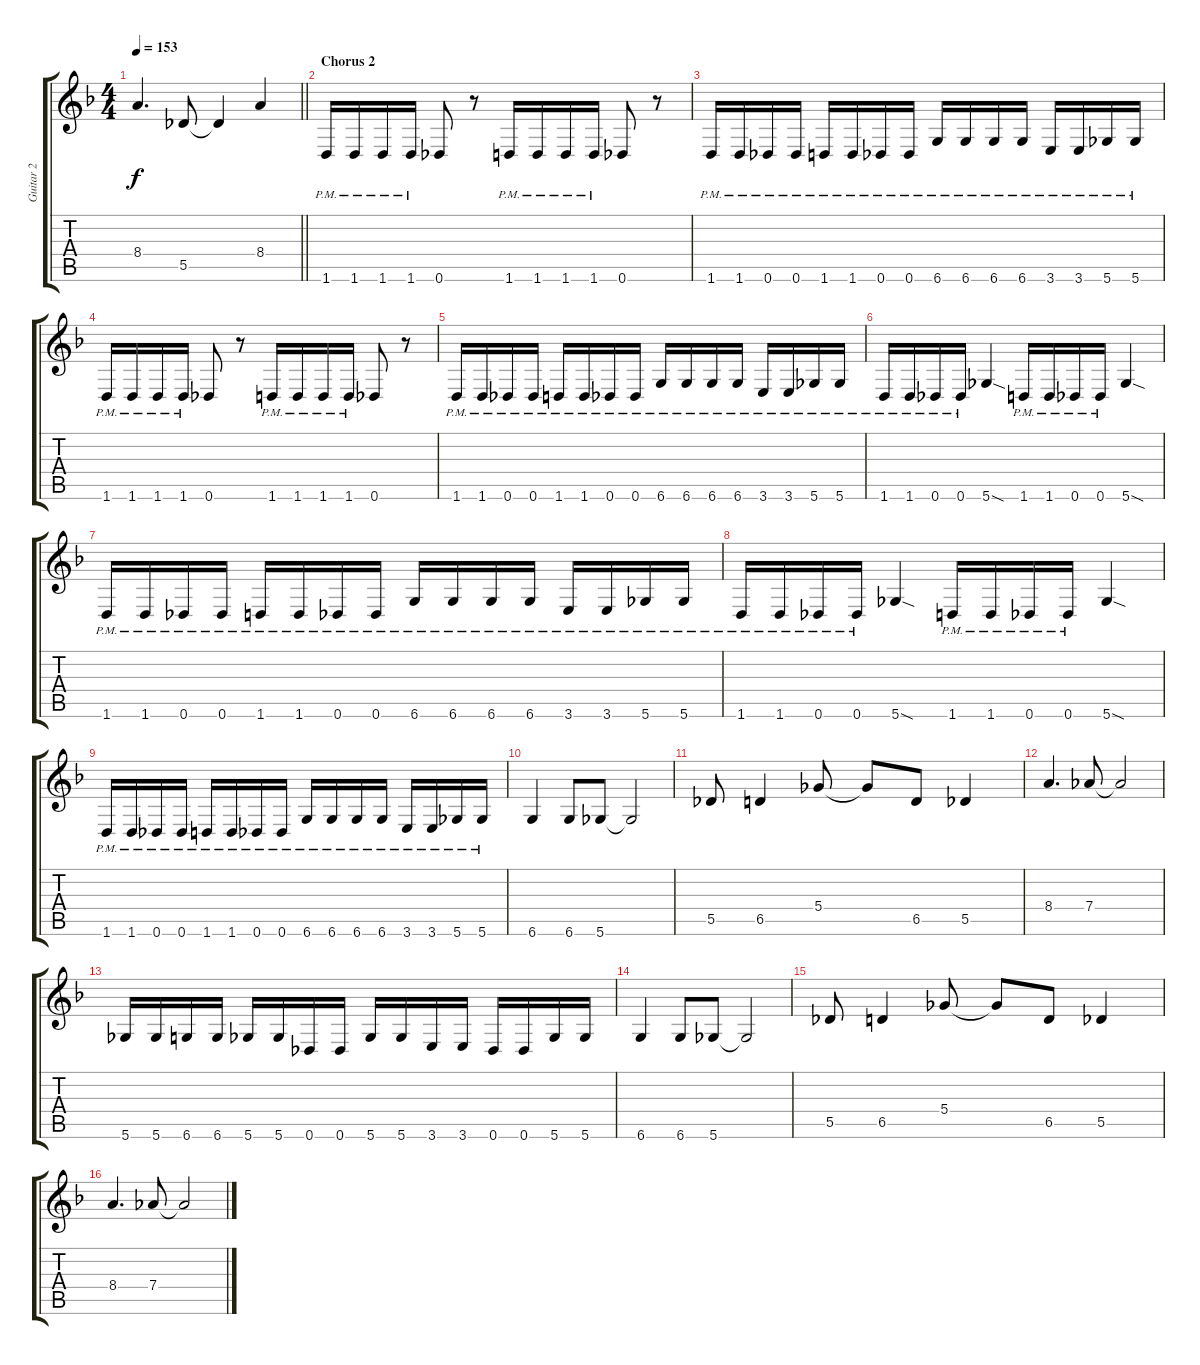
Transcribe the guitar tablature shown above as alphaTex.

\track ("Guitar 2" "Guitar 2") {instrument distortionguitar}
\staff {score tabs}
\tuning (Eb4 Bb3 Gb3 Db3 Ab2 Db2) {hide}
\ts (4 4)
\tempo 153
\clef g2
\barLineRight lightlight
\ks dminor
8.4.4{d dy f} 5.5.8 5.5{t}.4 8.4.4 |
\section ("" "Chorus 2")
1.6{pm}.16 1.6{pm}.16 1.6{pm}.16 1.6{pm}.16 0.6.8 r.8 1.6{pm}.16 1.6{pm}.16 1.6{pm}.16 1.6{pm}.16 0.6.8 r.8 |
1.6{pm}.16 1.6{pm}.16 0.6{pm}.16 0.6{pm}.16 1.6{pm}.16 1.6{pm}.16 0.6{pm}.16 0.6{pm}.16 6.6{pm}.16 6.6{pm}.16 6.6{pm}.16 6.6{pm}.16 3.6{pm}.16 3.6{pm}.16 5.6{pm}.16 5.6{pm}.16 |
1.6{pm}.16 1.6{pm}.16 1.6{pm}.16 1.6{pm}.16 0.6.8 r.8 1.6{pm}.16 1.6{pm}.16 1.6{pm}.16 1.6{pm}.16 0.6.8 r.8 |
1.6{pm}.16 1.6{pm}.16 0.6{pm}.16 0.6{pm}.16 1.6{pm}.16 1.6{pm}.16 0.6{pm}.16 0.6{pm}.16 6.6{pm}.16 6.6{pm}.16 6.6{pm}.16 6.6{pm}.16 3.6{pm}.16 3.6{pm}.16 5.6{pm}.16 5.6{pm}.16 |
1.6{pm}.16 1.6{pm}.16 0.6{pm}.16 0.6{pm}.16 5.6{sod}.4 1.6{pm}.16 1.6{pm}.16 0.6{pm}.16 0.6{pm}.16 5.6{sod}.4 |
1.6{pm}.16 1.6{pm}.16 0.6{pm}.16 0.6{pm}.16 1.6{pm}.16 1.6{pm}.16 0.6{pm}.16 0.6{pm}.16 6.6{pm}.16 6.6{pm}.16 6.6{pm}.16 6.6{pm}.16 3.6{pm}.16 3.6{pm}.16 5.6{pm}.16 5.6{pm}.16 |
1.6{pm}.16 1.6{pm}.16 0.6{pm}.16 0.6{pm}.16 5.6{sod}.4 1.6{pm}.16 1.6{pm}.16 0.6{pm}.16 0.6{pm}.16 5.6{sod}.4 |
1.6{pm}.16 1.6{pm}.16 0.6{pm}.16 0.6{pm}.16 1.6{pm}.16 1.6{pm}.16 0.6{pm}.16 0.6{pm}.16 6.6{pm}.16 6.6{pm}.16 6.6{pm}.16 6.6{pm}.16 3.6{pm}.16 3.6{pm}.16 5.6{pm}.16 5.6{pm}.16 |
6.6.4 6.6.8 5.6.8 5.6{t}.2 |
5.5.8 6.5.4 5.4.8 5.4{t}.8 6.5.8 5.5.4 |
8.4.4{d} 7.4.8 7.4{t}.2 |
5.6.16 5.6.16 6.6.16 6.6.16 5.6.16 5.6.16 0.6.16 0.6.16 5.6.16 5.6.16 3.6.16 3.6.16 0.6.16 0.6.16 5.6.16 5.6.16 |
6.6.4 6.6.8 5.6.8 5.6{t}.2 |
5.5.8 6.5.4 5.4.8 5.4{t}.8 6.5.8 5.5.4 |
8.4.4{d} 7.4.8 7.4{t}.2
